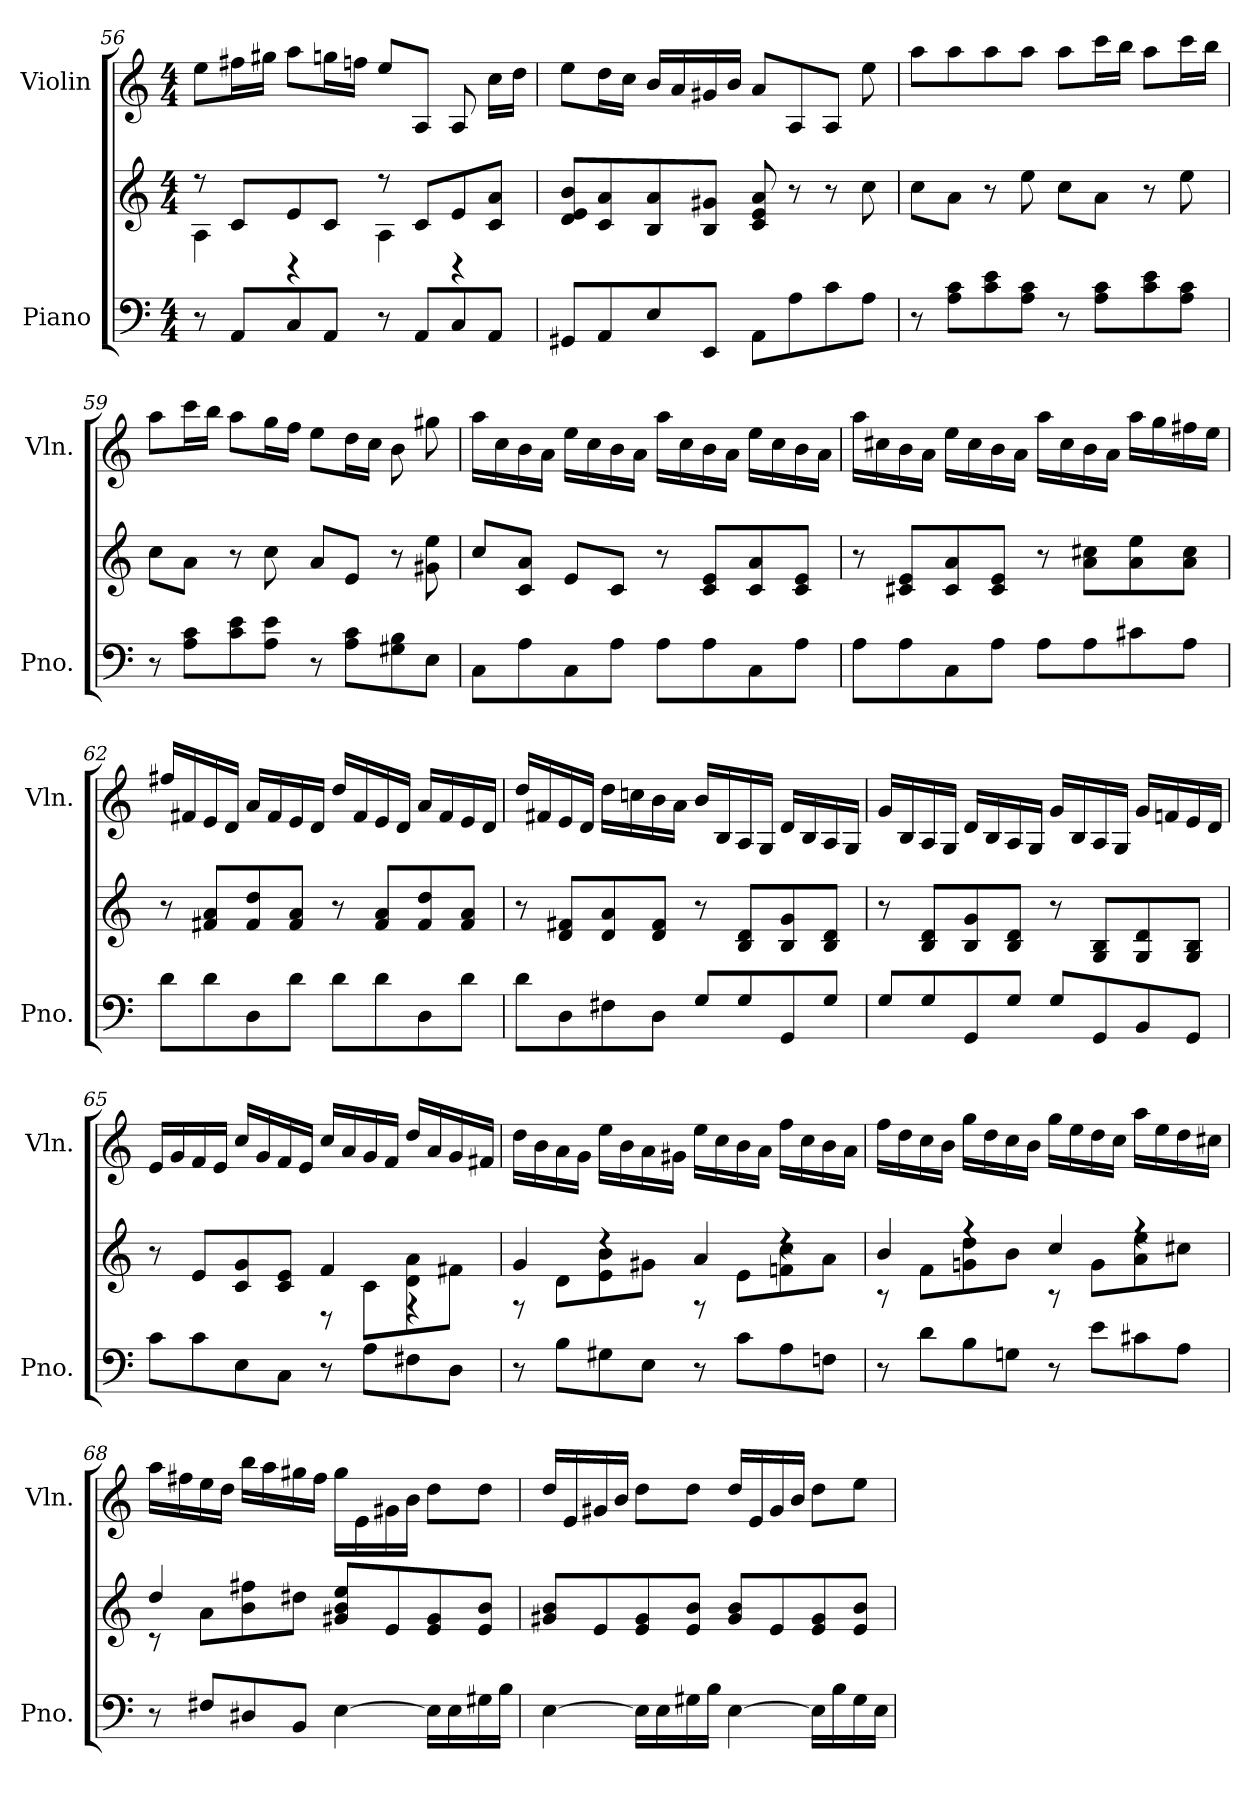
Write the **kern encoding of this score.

**kern	**kern	**kern
*part2	*part2	*part1
*staff3	*staff2	*staff1
*I"Piano	*	*I"Violin
*I'Pno.	*	*I'Vln.
*clefF4	*clefG2	*clefG2
*k[]	*k[]	*k[]
*M4/4	*M4/4	*M4/4
=56	=56	=56
*	*^	*
8r	8r	4A\	8ee\L
8AA/L	8c/L	.	16ff#X\L
.	.	.	16gg#X\JJ
8C/	8e/	4rBB	8aa\L
8AA/J	8c/J	.	16ggn\L
.	.	.	16ffn\JJ
8r	8r	4A\	8ee/L
8AA/L	8c/L	.	8A/J
8C/	8e/	4rBB	8A/
8AA/J	8c/ 8a/J	.	16cc\LL
.	.	.	16dd\JJ
*	*v	*v	*
!!LO:LB:g=z
=57	=57	=57
8GG#X/L	8d/ 8e/ 8b/L	8ee\L
8AA/	8c/ 8a/	16dd\L
.	.	16cc\JJ
8E/	8B/ 8a/	16b/LL
.	.	16a/
8EE/J	8B/ 8g#X/J	16g#X/
.	.	16b/JJ
8AA\L	8c/ 8e/ 8a/	8a/L
8A\	8r	8A/
8c\	8r	8A/J
8A\J	8cc\	8ee\
=58	=58	=58
8r	8cc\L	8aa\L
8A\ 8c\L	8a\J	8aa\
8c\ 8e\	8r	8aa\
8A\ 8c\J	8ee\	8aa\J
8r	8cc\L	8aa\L
8A\ 8c\L	8a\J	16ccc\L
.	.	16bb\JJ
8c\ 8e\	8r	8aa\L
8A\ 8c\J	8ee\	16ccc\L
.	.	16bb\JJ
=59	=59	=59
8r	8cc\L	8aa\L
8A\ 8c\L	8a\J	16ccc\L
.	.	16bb\JJ
8c\ 8e\	8r	8aa\L
8A\ 8e\J	8cc\	16gg\L
.	.	16ff\JJ
8r	8a/L	8ee\L
8A\ 8c\L	8e/J	16dd\L
.	.	16cc\JJ
8G#X\ 8B\	8r	8b\
8E\J	8g#X\ 8ee\	8gg#X\
!!LO:LB:g=z
=60	=60	=60
8C\L	8cc/L	16aa\LL
.	.	16cc\
8A\	8c/ 8a/J	16b\
.	.	16a\JJ
8C\	8e/L	16ee\LL
.	.	16cc\
8A\J	8c/J	16b\
.	.	16a\JJ
8A\L	8r	16aa\LL
.	.	16cc\
8A\	8c/ 8e/L	16b\
.	.	16a\JJ
8C\	8c/ 8a/	16ee\LL
.	.	16cc\
8A\J	8c/ 8e/J	16b\
.	.	16a\JJ
=61	=61	=61
8A\L	8r	16aa\LL
.	.	16cc#X\
8A\	8c#X/ 8e/L	16b\
.	.	16a\JJ
8C\	8c#/ 8a/	16ee\LL
.	.	16cc#\
8A\J	8c#/ 8e/J	16b\
.	.	16a\JJ
8A\L	8r	16aa\LL
.	.	16cc#\
8A\	8a\ 8cc#X\L	16b\
.	.	16a\JJ
8c#X\	8a\ 8ee\	16aa\LL
.	.	16gg\
8A\J	8a\ 8cc#\J	16ff#X\
.	.	16ee\JJ
!!LO:PB:g=z
=62	=62	=62
8d\L	8r	16ff#X/LL
.	.	16f#X/
8d\	8f#X/ 8a/L	16e/
.	.	16d/JJ
8D\	8f#/ 8dd/	16a/LL
.	.	16f#/
8d\J	8f#/ 8a/J	16e/
.	.	16d/JJ
8d\L	8r	16dd/LL
.	.	16f#/
8d\	8f#/ 8a/L	16e/
.	.	16d/JJ
8D\	8f#/ 8dd/	16a/LL
.	.	16f#/
8d\J	8f#/ 8a/J	16e/
.	.	16d/JJ
=63	=63	=63
8d\L	8r	16dd/LL
.	.	16f#X/
8D\	8d/ 8f#X/L	16e/
.	.	16d/JJ
8F#X\	8d/ 8a/	16dd\LL
.	.	16ccn\
8D\J	8d/ 8f#/J	16b\
.	.	16a\JJ
8G/L	8r	16b/LL
.	.	16B/
8G/	8B/ 8d/L	16A/
.	.	16G/JJ
8GG/	8B/ 8g/	16d/LL
.	.	16B/
8G/J	8B/ 8d/J	16A/
.	.	16G/JJ
!!LO:LB:g=z
=64	=64	=64
8G/L	8r	16g/LL
.	.	16B/
8G/	8B/ 8d/L	16A/
.	.	16G/JJ
8GG/	8B/ 8g/	16d/LL
.	.	16B/
8G/J	8B/ 8d/J	16A/
.	.	16G/JJ
8G/L	8r	16g/LL
.	.	16B/
8GG/	8G/ 8B/L	16A/
.	.	16G/JJ
8BB/	8G/ 8d/	16g/LL
.	.	16fn/
8GG/J	8G/ 8B/J	16e/
.	.	16d/JJ
=65	=65	=65
*	*^	*
8c\L	8r	4ryy	16e/LL
.	.	.	16g/
8c\	8e/L	.	16f/
.	.	.	16e/JJ
8E\	8c/ 8g/	4ryy	16cc/LL
.	.	.	16g/
8C\J	8c/ 8e/J	.	16f/
.	.	.	16e/JJ
8r	8rD	4f/	16cc/LL
.	.	.	16a/
8A\L	8c\L	.	16g/
.	.	.	16f/JJ
8F#X\	8d\ 8a\	4r	16dd/LL
.	.	.	16a/
8D\J	8f#X\J	.	16g/
.	.	.	16f#X/JJ
!!LO:LB:g=z
=66	=66	=66	=66
8r	8rF	4g/	16dd\LL
.	.	.	16b\
8B\L	8d\L	.	16a\
.	.	.	16g\JJ
8G#X\	8e\ 8b\	4rdd	16ee\LL
.	.	.	16b\
8E\J	8g#X\J	.	16a\
.	.	.	16g#X\JJ
8r	8rF	4a/	16ee\LL
.	.	.	16cc\
8c\L	8e\L	.	16b\
.	.	.	16a\JJ
8A\	8fn\ 8cc\	4rdd	16ff\LL
.	.	.	16cc\
8Fn\J	8a\J	.	16b\
.	.	.	16a\JJ
=67	=67	=67	=67
8r	8rA	4b/	16ff\LL
.	.	.	16dd\
8d\L	8f\L	.	16cc\
.	.	.	16b\JJ
8B\	8gn\ 8dd\	4rff	16gg\LL
.	.	.	16dd\
8Gn\J	8b\J	.	16cc\
.	.	.	16b\JJ
8r	8rA	4cc/	16gg\LL
.	.	.	16ee\
8e\L	8g\L	.	16dd\
.	.	.	16cc\JJ
8c#X\	8a\ 8ee\	4rff	16aa\LL
.	.	.	16ee\
8A\J	8cc#X\J	.	16dd\
.	.	.	16cc#X\JJ
!!LO:LB:g=z
=68	=68	=68	=68
8r	8rc	4dd/	16aa\LL
.	.	.	16ff#X\
8F#X/L	8a\L	.	16ee\
.	.	.	16dd\JJ
8D#X/	8b\ 8ff#X\	4rddyy	16bb\LL
.	.	.	16aa\
8BB/J	8dd#X\J	.	16gg#X\
.	.	.	16ff#\JJ
[4E\	8g#X/ 8b/ 8ee/L	4ryy	16gg#\LL
.	.	.	16e\
.	8e/	.	16g#X\
.	.	.	16b\JJ
16E\LL]	8e/ 8g#/	4rddyy	8dd\L
16E\	.	.	.
16G#X\	8e/ 8b/J	.	8dd\J
16B\JJ	.	.	.
*	*v	*v	*
=69	=69	=69
[4E\	8g#X/ 8b/L	16dd/LL
.	.	16e/
.	8e/	16g#X/
.	.	16b/JJ
16E\LL]	8e/ 8g#/	8dd\L
16E\	.	.
16G#X\	8e/ 8b/J	8dd\J
16B\JJ	.	.
[4E\	8g#/ 8b/L	16dd/LL
.	.	16e/
.	8e/	16g#/
.	.	16b/JJ
16E\LL]	8e/ 8g#/	8dd\L
16B\	.	.
16G#\	8e/ 8b/J	8ee\J
16E\JJ	.	.
=	=	=
*-	*-	*-
